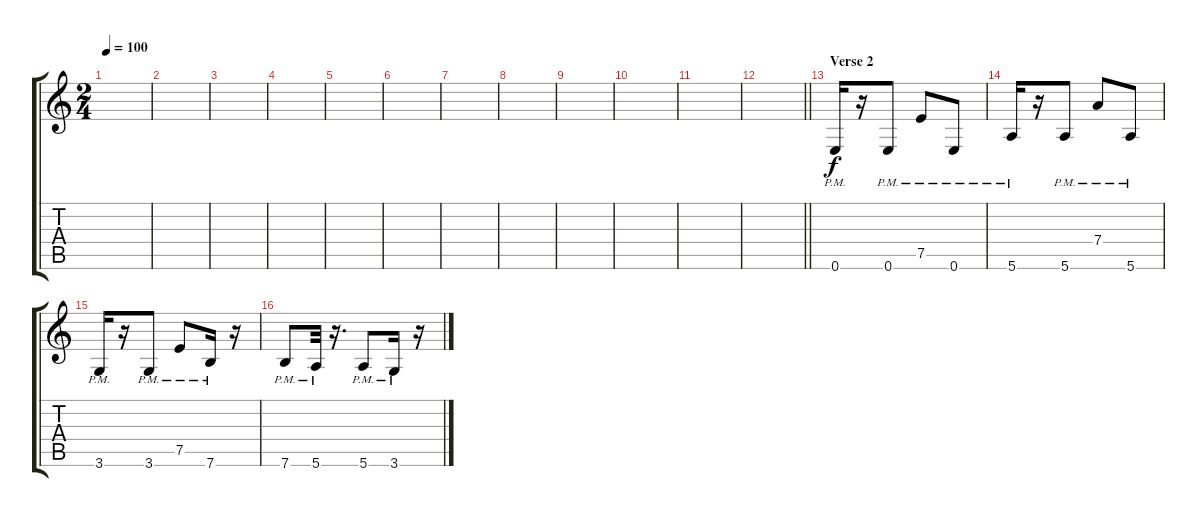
\track "" {instrument electricguitarclean}
\staff {score tabs}
\tuning (E4 B3 G3 D3 A2 E2) {hide}
\ts (2 4)
\tempo 100
\clef g2
\ks c
|
|
|
|
|
|
|
|
|
|
|
\barLineRight lightlight
|
\section ("" "Verse 2")
0.6{pm}.16 r.16 0.6{pm}.8 7.5{pm}.8 0.6{pm}.8 |
5.6{pm}.16 r.16 5.6{pm}.8 7.4{pm}.8 5.6{pm}.8 |
3.6{pm}.16 r.16 3.6{pm}.8 7.5{pm}.8 7.6{pm}.16 r.16 |
7.6{pm}.8 5.6{pm}.32 r.16{d} 5.6{pm}.8 3.6{pm}.16 r.16
